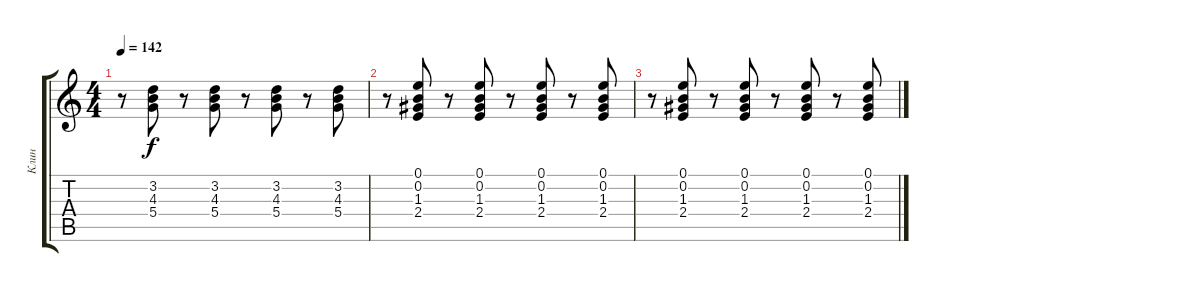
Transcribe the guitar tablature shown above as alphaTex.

\track ("Клин" "Клин") {instrument electricguitarclean}
\staff {score tabs}
\tuning (E4 B3 G3 D3 A2 E2) {hide}
\ts (4 4)
\tempo 142
\clef g2
\ks c
r.8{dy f} (3.2 4.3 5.4).8 r.8 (3.2 4.3 5.4).8 r.8 (3.2 4.3 5.4).8 r.8 (3.2 4.3 5.4).8 |
r.8 (0.1 0.2 1.3 2.4).8 r.8 (0.1 0.2 1.3 2.4).8 r.8 (0.1 0.2 1.3 2.4).8 r.8 (0.1 0.2 1.3 2.4).8 |
r.8 (0.1 0.2 1.3 2.4).8 r.8 (0.1 0.2 1.3 2.4).8 r.8 (0.1 0.2 1.3 2.4).8 r.8 (0.1 0.2 1.3 2.4).8
